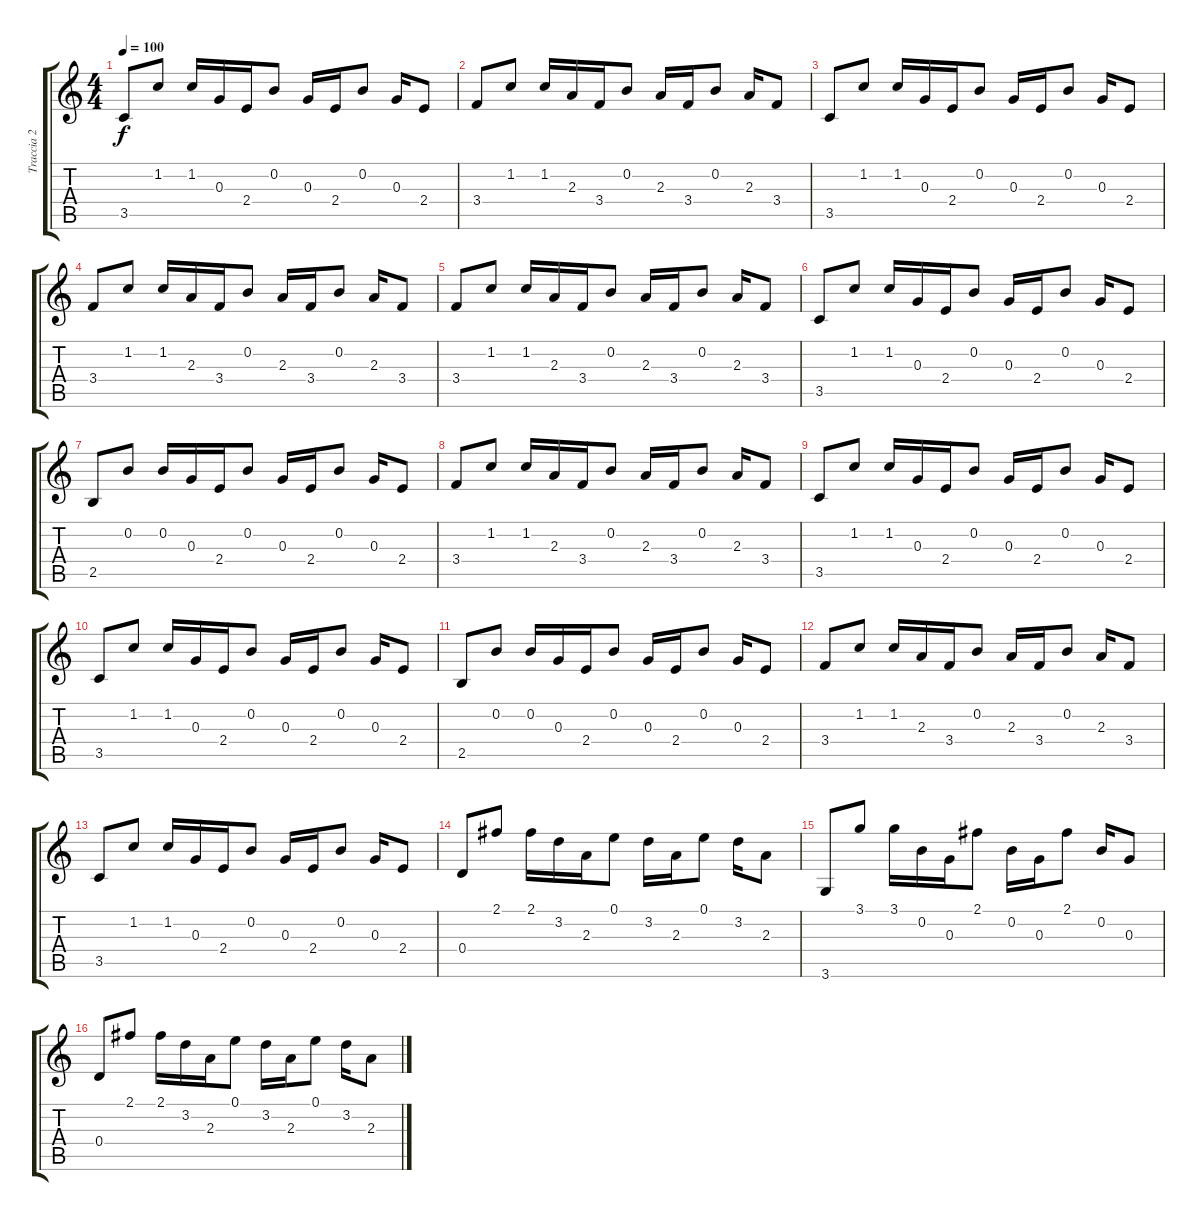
\track ("Traccia 2" "Traccia 2") {instrument acousticguitarsteel}
\staff {score tabs}
\tuning (E4 B3 G3 D3 A2 E2) {hide}
\ts (4 4)
\tempo 100
\clef g2
\ks c
3.5.8{dy f instrument acousticguitarsteel} 1.2.8 1.2.16 0.3.16 2.4.16 0.2.8 0.3.16 2.4.16 0.2.8 0.3.16 2.4.8 |
3.4.8 1.2.8 1.2.16 2.3.16 3.4.16 0.2.8 2.3.16 3.4.16 0.2.8 2.3.16 3.4.8 |
3.5.8 1.2.8 1.2.16 0.3.16 2.4.16 0.2.8 0.3.16 2.4.16 0.2.8 0.3.16 2.4.8 |
3.4.8 1.2.8 1.2.16 2.3.16 3.4.16 0.2.8 2.3.16 3.4.16 0.2.8 2.3.16 3.4.8 |
3.4.8 1.2.8 1.2.16 2.3.16 3.4.16 0.2.8 2.3.16 3.4.16 0.2.8 2.3.16 3.4.8 |
3.5.8 1.2.8 1.2.16 0.3.16 2.4.16 0.2.8 0.3.16 2.4.16 0.2.8 0.3.16 2.4.8 |
2.5.8 0.2.8 0.2.16 0.3.16 2.4.16 0.2.8 0.3.16 2.4.16 0.2.8 0.3.16 2.4.8 |
3.4.8 1.2.8 1.2.16 2.3.16 3.4.16 0.2.8 2.3.16 3.4.16 0.2.8 2.3.16 3.4.8 |
3.5.8 1.2.8 1.2.16 0.3.16 2.4.16 0.2.8 0.3.16 2.4.16 0.2.8 0.3.16 2.4.8 |
3.5.8 1.2.8 1.2.16 0.3.16 2.4.16 0.2.8 0.3.16 2.4.16 0.2.8 0.3.16 2.4.8 |
2.5.8 0.2.8 0.2.16 0.3.16 2.4.16 0.2.8 0.3.16 2.4.16 0.2.8 0.3.16 2.4.8 |
3.4.8 1.2.8 1.2.16 2.3.16 3.4.16 0.2.8 2.3.16 3.4.16 0.2.8 2.3.16 3.4.8 |
3.5.8 1.2.8 1.2.16 0.3.16 2.4.16 0.2.8 0.3.16 2.4.16 0.2.8 0.3.16 2.4.8 |
0.4.8 2.1.8 2.1.16 3.2.16 2.3.16 0.1.8 3.2.16 2.3.16 0.1.8 3.2.16 2.3.8 |
3.6.8 3.1.8 3.1.16 0.2.16 0.3.16 2.1.8 0.2.16 0.3.16 2.1.8 0.2.16 0.3.8 |
0.4.8 2.1.8 2.1.16 3.2.16 2.3.16 0.1.8 3.2.16 2.3.16 0.1.8 3.2.16 2.3.8
